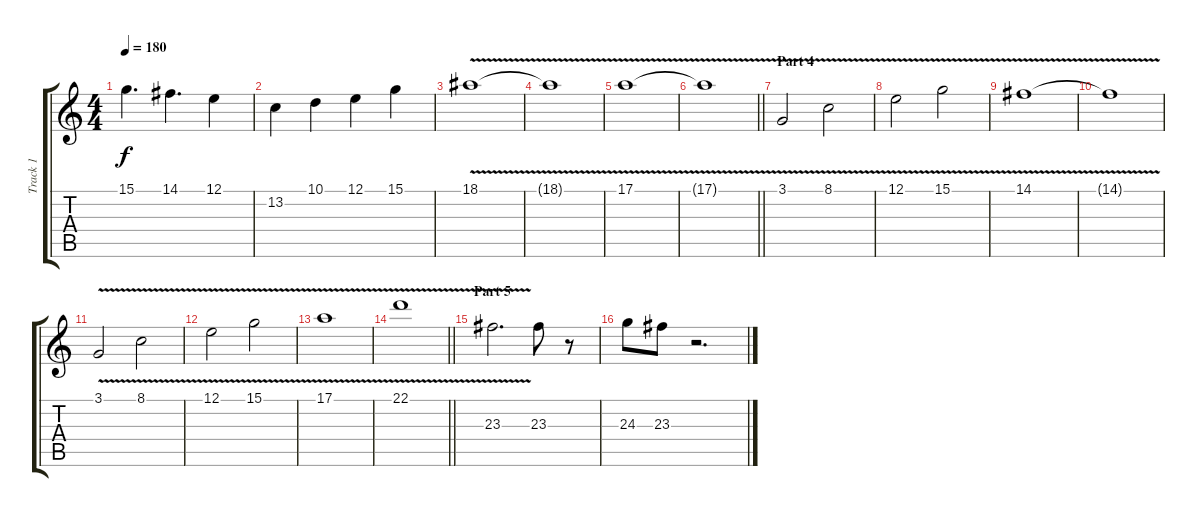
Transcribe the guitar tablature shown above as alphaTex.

\track ("Track 1" "Track 1") {instrument lead2sawtooth}
\staff {score tabs}
\tuning (E4 B3 G3 D3 A2 E2) {hide}
\ts (4 4)
\tempo 180
\clef g2
\ks c
15.1.4{d dy f} 14.1.4{d} 12.1.4 |
13.2.4 10.1.4 12.1.4 15.1.4 |
18.1{v}.1 |
18.1{t}.1 |
17.1{v}.1 |
\barLineRight lightlight
17.1{t}.1 |
\section ("" "Part 4")
3.1{v}.2 8.1{v}.2 |
12.1{v}.2 15.1{v}.2 |
14.1{v}.1 |
14.1{t}.1 |
3.1{v}.2 8.1{v}.2 |
12.1{v}.2 15.1{v}.2 |
17.1{v}.1 |
\barLineRight lightlight
22.1{v}.1 |
\section ("" "Part 5")
23.3{v}.2{d} 23.3.8 r.8 |
24.3.8 23.3.8 r.2{d}
